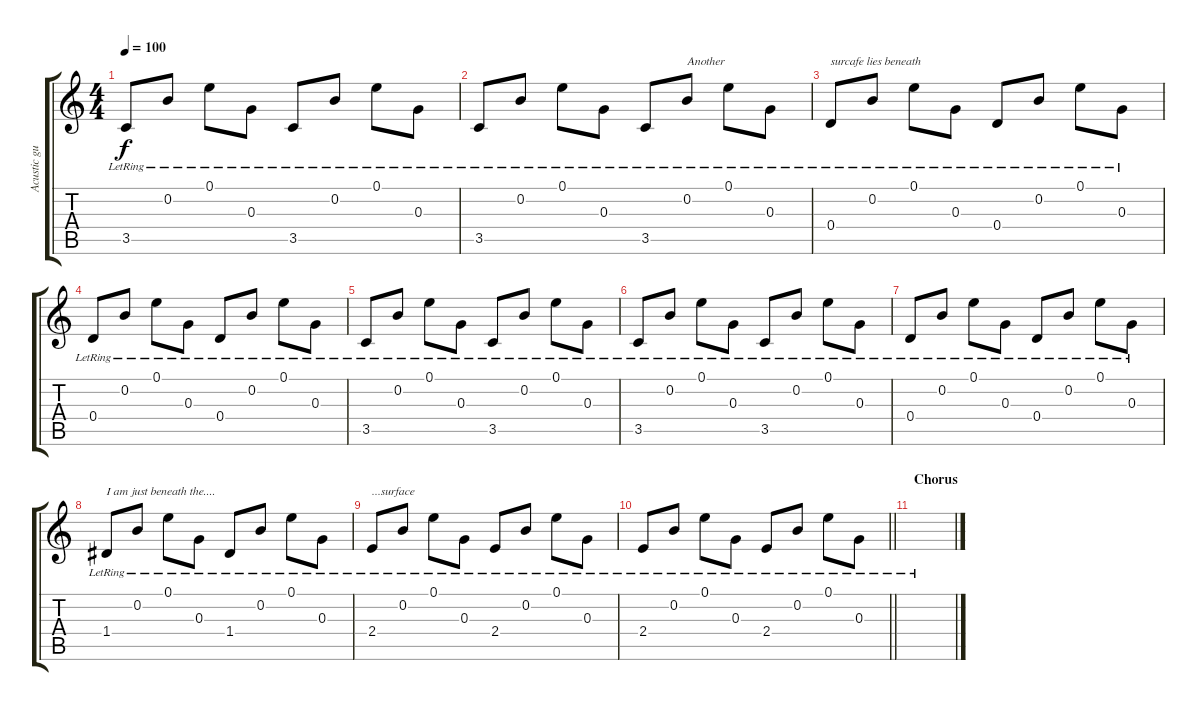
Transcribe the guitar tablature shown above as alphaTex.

\track ("Acustic guitar" "Acustic gu") {instrument acousticguitarsteel}
\staff {score tabs}
\tuning (E4 B3 G3 D3 A2 E2) {hide}
\ts (4 4)
\tempo 100
\clef g2
\ks c
3.5{lr}.8{dy f} 0.2{lr}.8 0.1{lr}.8 0.3{lr}.8 3.5{lr}.8 0.2{lr}.8 0.1{lr}.8 0.3{lr}.8 |
3.5{lr}.8 0.2{lr}.8 0.1{lr}.8 0.3{lr}.8 3.5{lr}.8 0.2{lr}.8{txt "Another"} 0.1{lr}.8 0.3{lr}.8 |
0.4{lr}.8{txt "surcafe lies beneath"} 0.2{lr}.8 0.1{lr}.8 0.3{lr}.8 0.4{lr}.8 0.2{lr}.8 0.1{lr}.8 0.3{lr}.8 |
0.4{lr}.8 0.2{lr}.8 0.1{lr}.8 0.3{lr}.8 0.4{lr}.8 0.2{lr}.8 0.1{lr}.8 0.3{lr}.8 |
3.5{lr}.8 0.2{lr}.8 0.1{lr}.8 0.3{lr}.8 3.5{lr}.8 0.2{lr}.8 0.1{lr}.8 0.3{lr}.8 |
3.5{lr}.8 0.2{lr}.8 0.1{lr}.8 0.3{lr}.8 3.5{lr}.8 0.2{lr}.8 0.1{lr}.8 0.3{lr}.8 |
0.4{lr}.8 0.2{lr}.8 0.1{lr}.8 0.3{lr}.8 0.4{lr}.8 0.2{lr}.8 0.1{lr}.8 0.3{lr}.8 |
1.4{lr}.8{txt "I am just beneath the...."} 0.2{lr}.8 0.1{lr}.8 0.3{lr}.8 1.4{lr}.8 0.2{lr}.8 0.1{lr}.8 0.3{lr}.8 |
2.4{lr}.8{txt "...surface"} 0.2{lr}.8 0.1{lr}.8 0.3{lr}.8 2.4{lr}.8 0.2{lr}.8 0.1{lr}.8 0.3{lr}.8 |
\barLineRight lightlight
2.4{lr}.8 0.2{lr}.8 0.1{lr}.8 0.3{lr}.8 2.4{lr}.8 0.2{lr}.8 0.1{lr}.8 0.3{lr}.8 |
\section ("" "Chorus")
